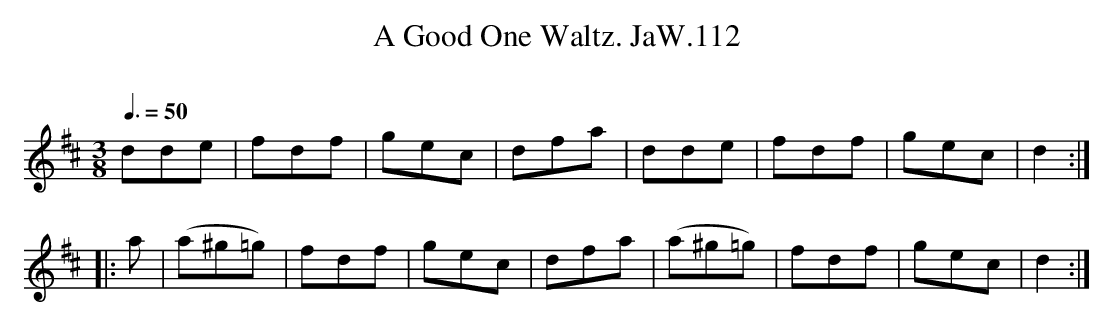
X:1
T:Good One Waltz. JaW.112, A
M:3/8
L:1/8
Q:3/8=50
O:
K:D
dde|fdf|gec|dfa|dde|fdf|gec|d2:|
|:a|(a^g=g)|fdf|gec|dfa|(a^g=g)|fdf|gec|d2:|
